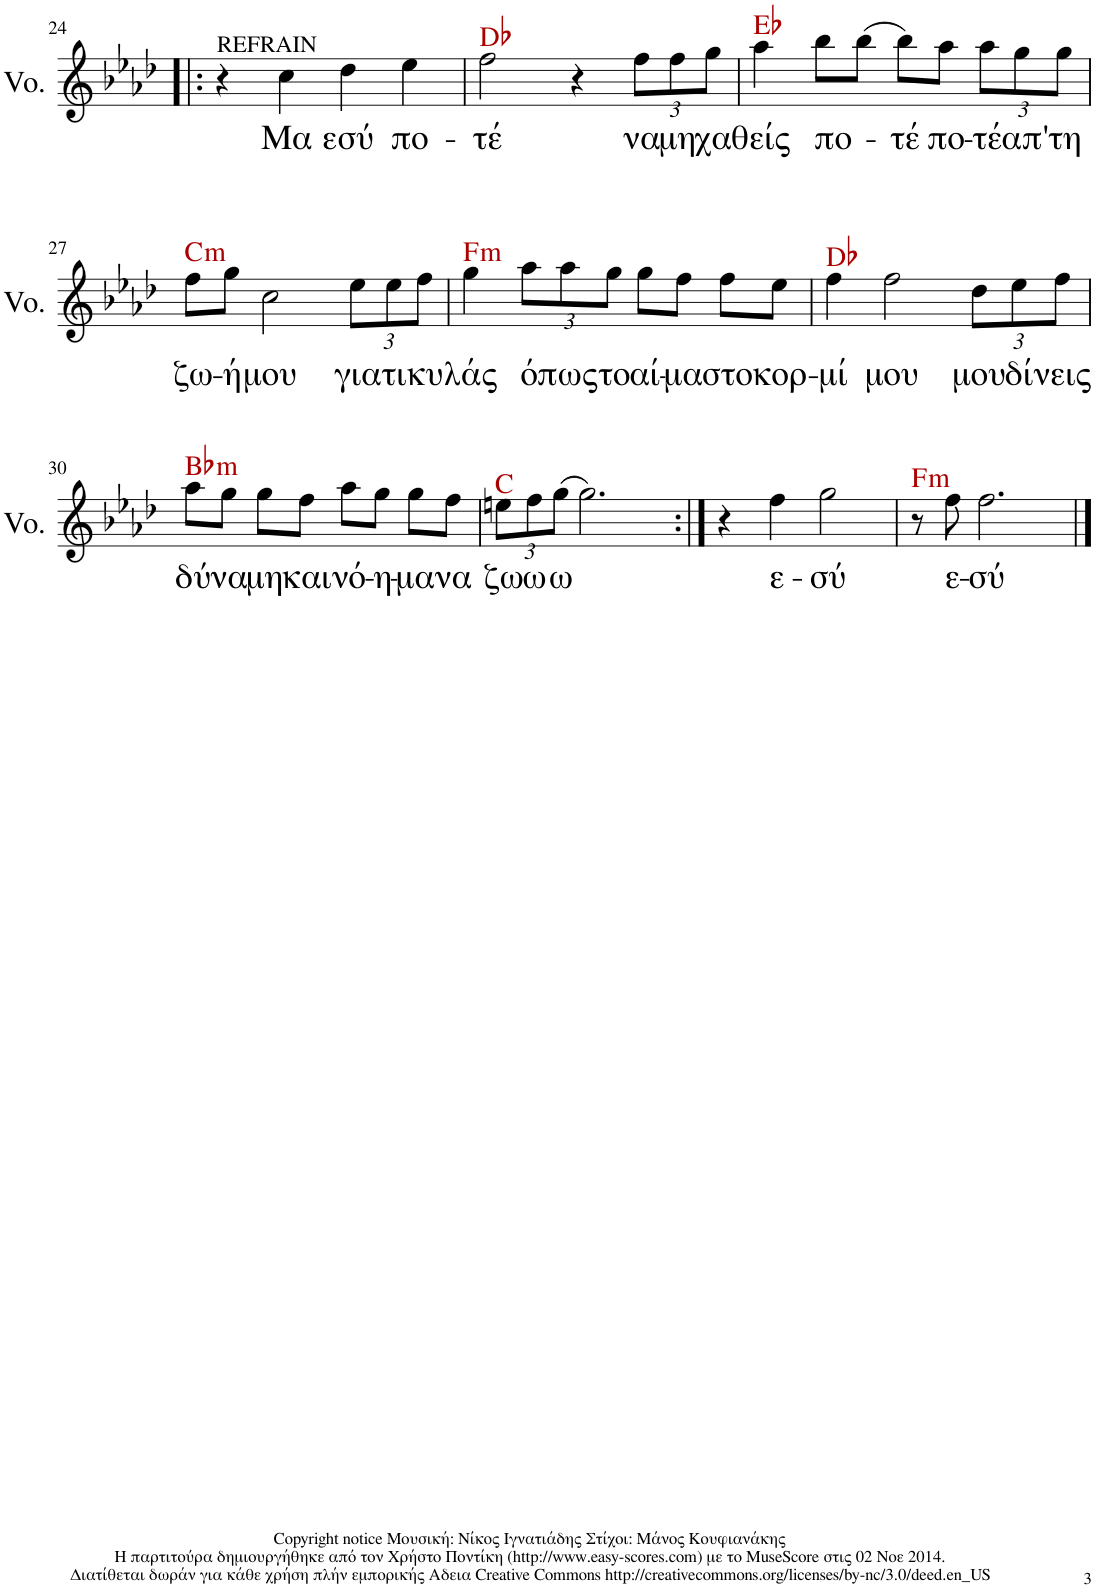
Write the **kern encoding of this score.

**kern	**text	**harte
*part1	*part1	*part1
*staff1	*staff1	*
*I"Voice	*	*
*I'Vo.	*	*
!!LO:PB:g=z
*clefG2	*	*
*k[b-e-a-d-]	*	*
*M4/4	*	*
=24!|:	=24!|:	=24!|:
!LO:TX:a:t=REFRAIN	!	!
4r	.	.
!	!LO:LY:b	!
4cc\	Μα	.
!	!LO:LY:b	!
4dd-\	εσύ	.
!	!LO:LY:b	!
4ee-\	πο-	.
=25	=25	=25
!	!LO:LY:b	!
2ff\	-τέ	Db:maj
4r	.	.
*Xbrackettup	*	*
!	!LO:LY:b	!
12ff\L	να	.
!	!LO:LY:b	!
12ff\	μη	.
!	!LO:LY:b	!
12gg\J	χα-	.
=26	=26	=26
!	!LO:LY:b	!
4aa-\	-θείς	Eb:maj
!	!LO:LY:b	!
8bb-\L	πο-	.
(8bb-\J	.	.
!	!LO:LY:b	!
8bb-\L)	-τέ	.
!	!LO:LY:b	!
8aa-\J	πο-	.
!	!LO:LY:b	!
12aa-\L	-τέ	.
!	!LO:LY:b	!
12gg\	απ'	.
!	!LO:LY:b	!
12gg\J	τη	.
!!LO:LB:g=z
=27	=27	=27
!	!LO:LY:b	!LO:H:kt=m
8ff\L	ζω-	C:min
!	!LO:LY:b	!
8gg\J	-ή	.
!	!LO:LY:b	!
2cc\	μου	.
!	!LO:LY:b	!
12ee-\L	για-	.
!	!LO:LY:b	!
12ee-\	-τι	.
!	!LO:LY:b	!
12ff\J	κυ-	.
=28	=28	=28
!	!LO:LY:b	!LO:H:kt=m
4gg\	-λάς	F:min
!	!LO:LY:b	!
12aa-\L	ό-	.
!	!LO:LY:b	!
12aa-\	-πως	.
!	!LO:LY:b	!
12gg\J	το	.
!	!LO:LY:b	!
8gg\L	αί-	.
!	!LO:LY:b	!
8ff\J	-μα	.
!	!LO:LY:b	!
8ff\L	στο	.
!	!LO:LY:b	!
8ee-\J	κορ-	.
=29	=29	=29
!	!LO:LY:b	!
4ff\	-μί	Db:maj
!	!LO:LY:b	!
2ff\	μου	.
!	!LO:LY:b	!
12dd-\L	μου	.
!	!LO:LY:b	!
12ee-\	δί-	.
!	!LO:LY:b	!
12ff\J	-νεις	.
!!LO:LB:g=z
=30	=30	=30
!	!LO:LY:b	!LO:H:kt=m
8aa-\L	δύ-	Bb:min
!	!LO:LY:b	!
8gg\J	-να-	.
!	!LO:LY:b	!
8gg\L	-μη	.
!	!LO:LY:b	!
8ff\J	και	.
!	!LO:LY:b	!
8aa-\L	νό-	.
!	!LO:LY:b	!
8gg\J	-η-	.
!	!LO:LY:b	!
8gg\L	-μα	.
!	!LO:LY:b	!
8ff\J	να	.
=31	=31	=31
!	!LO:LY:b	!
12een\L	ζω	C:maj
!	!LO:LY:b	!
12ff\	ω	.
!	!LO:LY:b	!
(12gg\J	ω	.
2.gg\)	.	.
=32:|!	=32:|!	=32:|!
4r	.	.
!	!LO:LY:b	!
4ff\	ε-	.
!	!LO:LY:b	!
2gg\	-σύ	.
=33	=33	=33
!	!	!LO:H:kt=m
8r	.	F:min
!	!LO:LY:b	!
8ff\	ε-	.
!	!LO:LY:b	!
2.ff\	-σύ	.
==	==	==
*-	*-	*-
